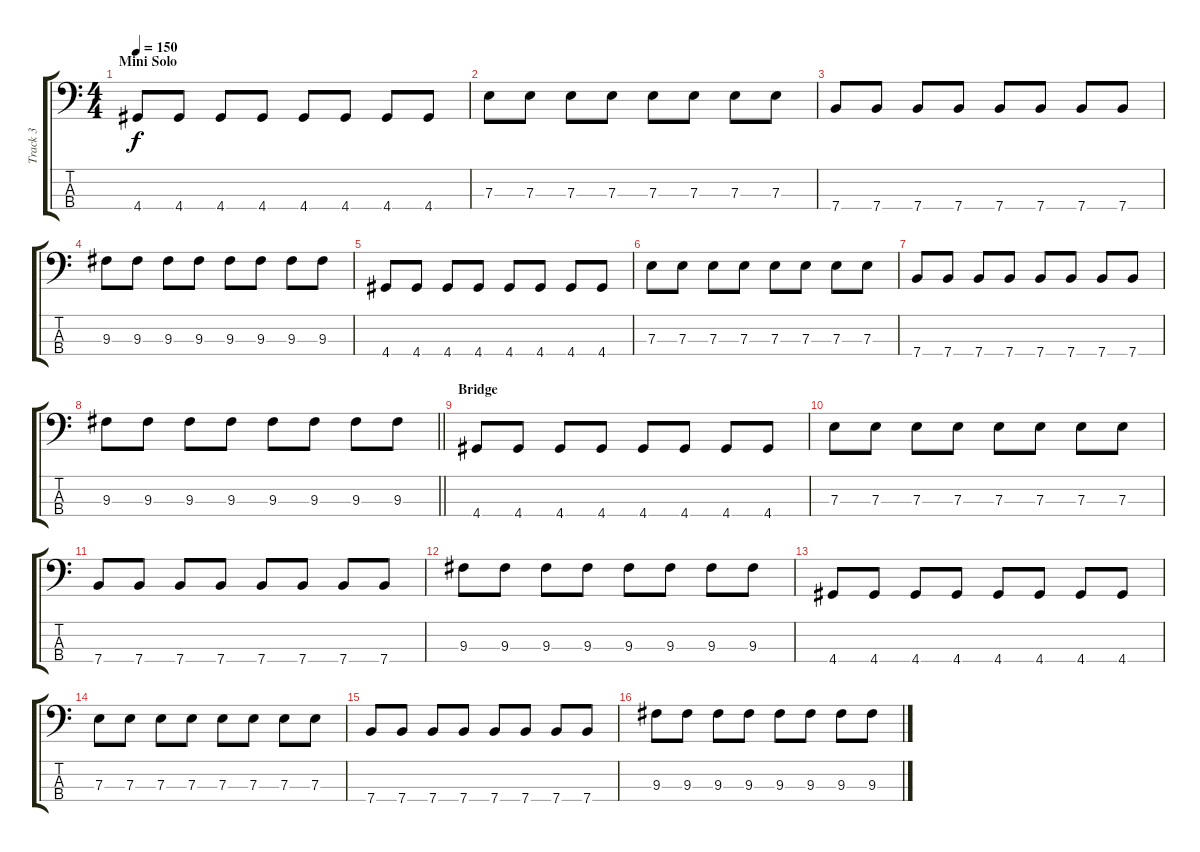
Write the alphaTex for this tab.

\track ("Track 3" "Track 3") {instrument electricbassfinger}
\staff {score tabs}
\tuning (G2 D2 A1 E1) {hide}
\ts (4 4)
\section ("" "Mini Solo")
\tempo 150
\clef f4
\ks c
4.4.8{dy f} 4.4.8 4.4.8 4.4.8 4.4.8 4.4.8 4.4.8 4.4.8 |
7.3.8 7.3.8 7.3.8 7.3.8 7.3.8 7.3.8 7.3.8 7.3.8 |
7.4.8 7.4.8 7.4.8 7.4.8 7.4.8 7.4.8 7.4.8 7.4.8 |
9.3.8 9.3.8 9.3.8 9.3.8 9.3.8 9.3.8 9.3.8 9.3.8 |
4.4.8 4.4.8 4.4.8 4.4.8 4.4.8 4.4.8 4.4.8 4.4.8 |
7.3.8 7.3.8 7.3.8 7.3.8 7.3.8 7.3.8 7.3.8 7.3.8 |
7.4.8 7.4.8 7.4.8 7.4.8 7.4.8 7.4.8 7.4.8 7.4.8 |
\barLineRight lightlight
9.3.8 9.3.8 9.3.8 9.3.8 9.3.8 9.3.8 9.3.8 9.3.8 |
\section ("" "Bridge")
4.4.8 4.4.8 4.4.8 4.4.8 4.4.8 4.4.8 4.4.8 4.4.8 |
7.3.8 7.3.8 7.3.8 7.3.8 7.3.8 7.3.8 7.3.8 7.3.8 |
7.4.8 7.4.8 7.4.8 7.4.8 7.4.8 7.4.8 7.4.8 7.4.8 |
9.3.8 9.3.8 9.3.8 9.3.8 9.3.8 9.3.8 9.3.8 9.3.8 |
4.4.8 4.4.8 4.4.8 4.4.8 4.4.8 4.4.8 4.4.8 4.4.8 |
7.3.8 7.3.8 7.3.8 7.3.8 7.3.8 7.3.8 7.3.8 7.3.8 |
7.4.8 7.4.8 7.4.8 7.4.8 7.4.8 7.4.8 7.4.8 7.4.8 |
9.3.8 9.3.8 9.3.8 9.3.8 9.3.8 9.3.8 9.3.8 9.3.8
